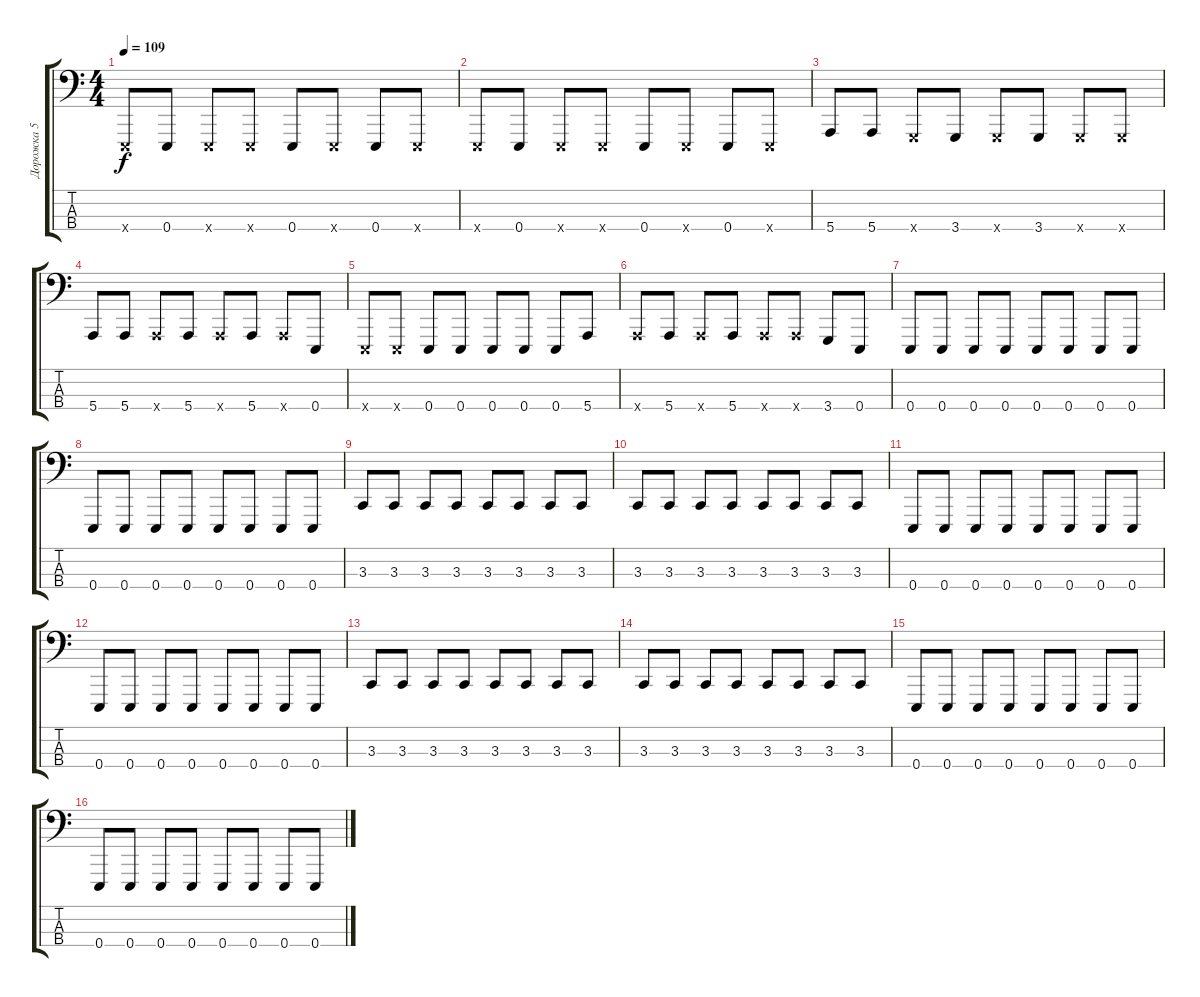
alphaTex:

\track ("Дорожка 5" "Дорожка 5") {instrument lead8bassandlead}
\staff {score tabs}
\tuning (G2 D2 A1 E1) {hide}
\ts (4 4)
\tempo 109
\clef f4
\ks c
0.4{x}.8{dy f} 0.4.8 0.4{x}.8 0.4{x}.8 0.4.8 0.4{x}.8 0.4.8 0.4{x}.8 |
0.4{x}.8 0.4.8 0.4{x}.8 0.4{x}.8 0.4.8 0.4{x}.8 0.4.8 0.4{x}.8 |
5.4.8 5.4.8 3.4{x}.8 3.4.8 3.4{x}.8 3.4.8 3.4{x}.8 3.4{x}.8 |
5.4.8 5.4.8 5.4{x}.8 5.4.8 5.4{x}.8 5.4.8 5.4{x}.8 0.4.8 |
0.4{x}.8 0.4{x}.8 0.4.8 0.4.8 0.4.8 0.4.8 0.4.8 5.4.8 |
5.4{x}.8 5.4.8 5.4{x}.8 5.4.8 5.4{x}.8 5.4{x}.8 3.4.8 0.4.8 |
0.4.8 0.4.8 0.4.8 0.4.8 0.4.8 0.4.8 0.4.8 0.4.8 |
0.4.8 0.4.8 0.4.8 0.4.8 0.4.8 0.4.8 0.4.8 0.4.8 |
3.3.8 3.3.8 3.3.8 3.3.8 3.3.8 3.3.8 3.3.8 3.3.8 |
3.3.8 3.3.8 3.3.8 3.3.8 3.3.8 3.3.8 3.3.8 3.3.8 |
0.4.8 0.4.8 0.4.8 0.4.8 0.4.8 0.4.8 0.4.8 0.4.8 |
0.4.8 0.4.8 0.4.8 0.4.8 0.4.8 0.4.8 0.4.8 0.4.8 |
3.3.8 3.3.8 3.3.8 3.3.8 3.3.8 3.3.8 3.3.8 3.3.8 |
3.3.8 3.3.8 3.3.8 3.3.8 3.3.8 3.3.8 3.3.8 3.3.8 |
0.4.8 0.4.8 0.4.8 0.4.8 0.4.8 0.4.8 0.4.8 0.4.8 |
0.4.8 0.4.8 0.4.8 0.4.8 0.4.8 0.4.8 0.4.8 0.4.8
